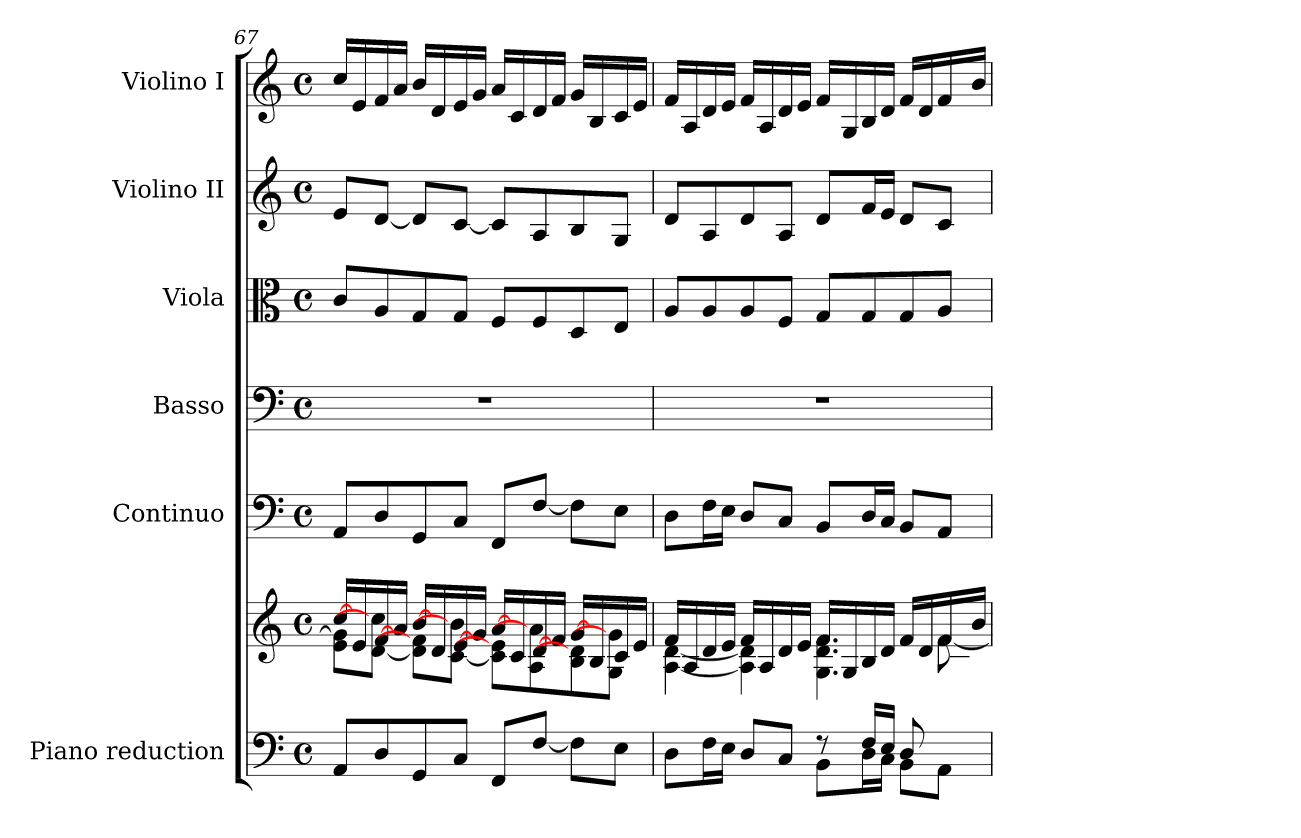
**kern	**kern	**kern	**kern	**kern	**kern	**kern
*part6	*part6	*part5	*part4	*part3	*part2	*part1
*staff7	*staff6	*staff5	*staff4	*staff3	*staff2	*staff1
*I"Piano reduction	*	*I"Continuo	*I"Basso	*I"Viola	*I"Violino II	*I"Violino I
*I'Pno	*	*	*	*I'Vla	*I'Vln	*I'Vln
*clefF4	*clefG2	*clefF4	*clefF4	*clefC3	*clefG2	*clefG2
*k[]	*k[]	*k[]	*k[]	*k[]	*k[]	*k[]
*M4/4	*M4/4	*M4/4	*M4/4	*M4/4	*M4/4	*M4/4
*met(c)	*met(c)	*met(c)	*met(c)	*met(c)	*met(c)	*met(c)
=67	=67	=67	=67	=67	=67	=67
*	*^	*	*	*	*	*
8AA/L	[16cc/LL	8e\ 8g\]L	8AA/L	1r	8c/L	8e/L	16cc/LL
.	16e/	.	.	.	.	.	16e/
8D/	[<16f/	[8d\ 8cc\]J	8D/	.	8A/	[8d/J	16f/
.	16a/JJ	.	.	.	.	.	16a/JJ
8GG/	[16b/LL	8d\] 8f\]L	8GG/	.	8G/	8d/L]	16b/LL
.	16d/	.	.	.	.	.	16d/
8C/J	[<16e/	[8c\ 8b\]J	8C/J	.	8G/J	[8c/J	16e/
.	16g/JJ	.	.	.	.	.	16g/JJ
8FF/L	[16a/LL	8c\] 8e\]L	8FF/L	.	8F/L	8c/L]	16a/LL
.	16c/	.	.	.	.	.	16c/
[8F/J	[<16d/	8A\ 8a\]	[8F/J	.	8F/	8A/	16d/
.	16f/JJ	.	.	.	.	.	16f/JJ
8F\L]	[16g/LL	8B\ 8d\]	8F\L]	.	8D/	8B/	16g/LL
.	16B/	.	.	.	.	.	16B/
8E\J	16c/	8G\ 8g\]J	8E\J	.	8E/J	8G/J	16c/
.	16e/JJ	.	.	.	.	.	16e/JJ
!!LO:PB:g=z
=68	=68	=68	=68	=68	=68	=68	=68
*^	*	*^	*	*	*	*	*
8D\L	2ryy	16f/LL	[4A\ [4d\	2..ryy	8D\L	1r	8A/L	8d/L	16f/LL
.	.	16A/	.	.	.	.	.	.	16A/
16F\L	.	16d/	.	.	16F\L	.	8A/	8A/	16d/
16E\JJ	.	16e/JJ	.	.	16E\JJ	.	.	.	16e/JJ
8D/L	.	16f/LL	4A\] 4d\]	.	8D/L	.	8A/	8d/	16f/LL
.	.	16A/	.	.	.	.	.	.	16A/
8C/J	.	16d/	.	.	8C/J	.	8F/J	8A/J	16d/
.	.	16e/JJ	.	.	.	.	.	.	16e/JJ
8r	8BB\L	16f/LL	4.G\ 4.d\ 4.f\	.	8BB/L	.	8G/L	8d/L	16f/LL
.	.	16G/	.	.	.	.	.	.	16G/
16F/LL	16D\L	16B/	.	.	16D/L	.	8G/	16f/L	16B/
16E/JJ	16C\JJ	16d/JJ	.	.	16C/JJ	.	.	16e/JJ	16d/JJ
8D/L	8BB\L	16f/LL	.	.	8BB/L	.	8G/	8d/L	16f/LL
.	.	16d/	.	.	.	.	.	.	16d/
8ryy	8AA\J	16f/	[8f\	8c\J	8AA/J	.	8A/J	8c/J	16f/
.	.	16b/JJ	.	.	.	.	.	.	16b/JJ
*v	*v	*	*	*	*	*	*	*	*
*	*v	*v	*v	*	*	*	*	*
=	=	=	=	=	=	=
*-	*-	*-	*-	*-	*-	*-
